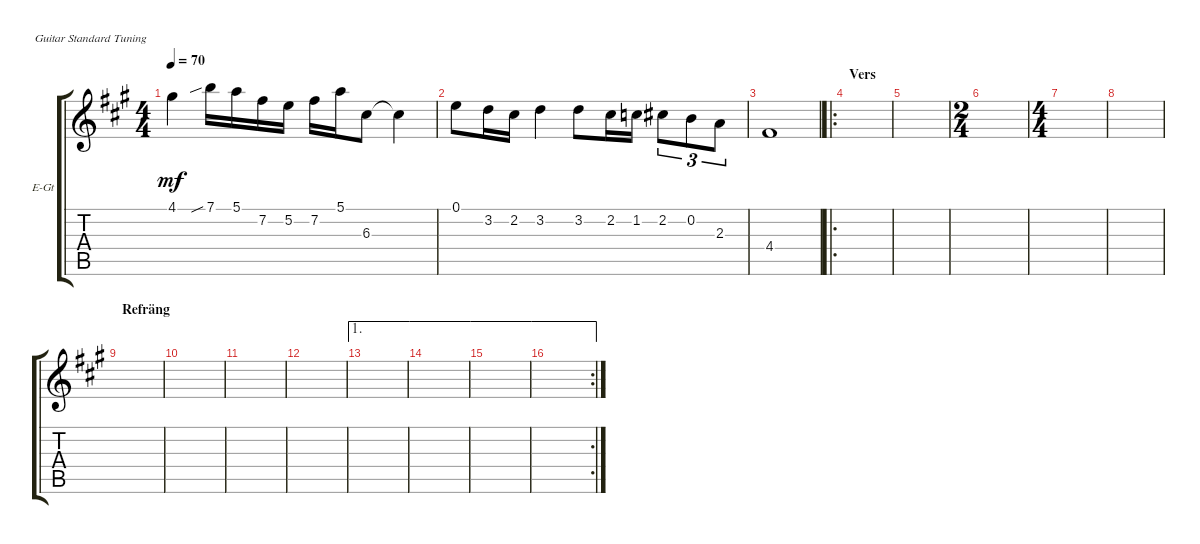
\defaultSystemsLayout 4
\bracketExtendMode groupsimilarinstruments
\firstSystemTrackNameOrientation horizontal
\otherSystemsTrackNameOrientation horizontal
\track ("Solo Guitar" "E-Gt") {instrument overdrivenguitar}
\staff {score tabs}
\tuning (E4 B3 G3 D3 A2 E2)
\ts (4 4)
\tempo 70
\clef g2
\ks f#minor
4.1.4{dy mf} 7.1{sib}.16 5.1.16 7.2.16 5.2.16 7.2.16 5.1.16 6.3.8 6.3{t}.4 |
0.1.8 3.2.16 2.2.16 3.2.4 3.2.8 2.2.16 1.2.16 2.2.8{tu (3 2)} 0.2.8{tu (3 2)} 2.3.8{tu (3 2)} |
4.4.1 |
\ro
\section ("" "Vers")
|
|
\ts (2 4)
|
\ts (4 4)
|
|
\section ("" "Refräng")
|
|
|
|
\ae 1
|
\ae 1
|
\ae 1
|
\ae 1
\rc 2
